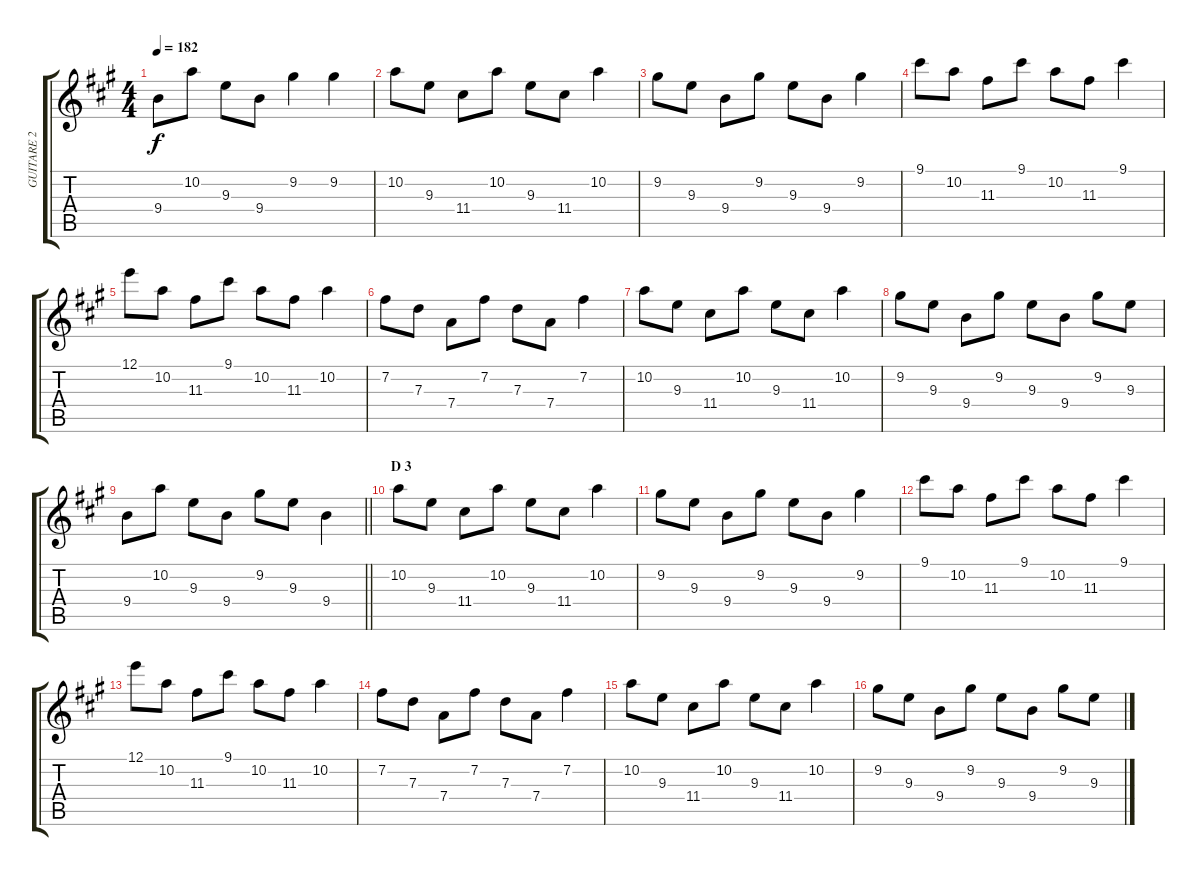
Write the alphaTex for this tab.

\track ("GUITARE 2" "GUITARE 2") {instrument distortionguitar}
\staff {score tabs}
\tuning (E4 B3 G3 D3 A2 E2) {hide}
\ts (4 4)
\tempo 182
\clef g2
\ks a
9.4.8{dy f} 10.2.8 9.3.8 9.4.8 9.2.4 9.2.4 |
10.2.8 9.3.8 11.4.8 10.2.8 9.3.8 11.4.8 10.2.4 |
9.2.8 9.3.8 9.4.8 9.2.8 9.3.8 9.4.8 9.2.4 |
9.1.8 10.2.8 11.3.8 9.1.8 10.2.8 11.3.8 9.1.4 |
12.1.8 10.2.8 11.3.8 9.1.8 10.2.8 11.3.8 10.2.4 |
7.2.8 7.3.8 7.4.8 7.2.8 7.3.8 7.4.8 7.2.4 |
10.2.8 9.3.8 11.4.8 10.2.8 9.3.8 11.4.8 10.2.4 |
9.2.8 9.3.8 9.4.8 9.2.8 9.3.8 9.4.8 9.2.8 9.3.8 |
\barLineRight lightlight
9.4.8 10.2.8 9.3.8 9.4.8 9.2.8 9.3.8 9.4.4 |
\section ("" "D 3")
10.2.8 9.3.8 11.4.8 10.2.8 9.3.8 11.4.8 10.2.4 |
9.2.8 9.3.8 9.4.8 9.2.8 9.3.8 9.4.8 9.2.4 |
9.1.8 10.2.8 11.3.8 9.1.8 10.2.8 11.3.8 9.1.4 |
12.1.8 10.2.8 11.3.8 9.1.8 10.2.8 11.3.8 10.2.4 |
7.2.8 7.3.8 7.4.8 7.2.8 7.3.8 7.4.8 7.2.4 |
10.2.8 9.3.8 11.4.8 10.2.8 9.3.8 11.4.8 10.2.4 |
9.2.8 9.3.8 9.4.8 9.2.8 9.3.8 9.4.8 9.2.8 9.3.8
